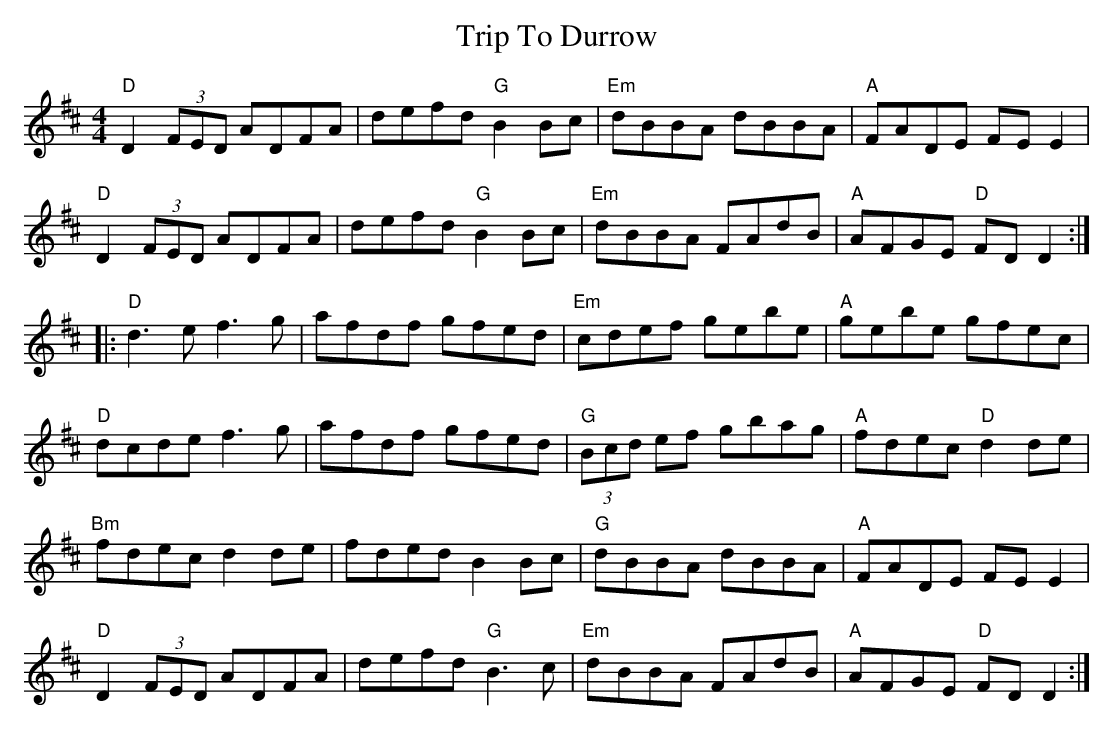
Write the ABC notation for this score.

X:1
T:Trip To Durrow
M:4/4
L:1/8
K:D
"D" D2 (3FED ADFA|defd "G" B2 Bc| "Em" dBBA dBBA| "A" FADE FE E2|
"D" D2 (3FED ADFA|defd "G" B2 Bc| "Em" dBBA FAdB| "A" AFGE "D" FD D2:|
|: "D" d3 e f3 g|afdf gfed| "Em" cdef gebe| "A" gebe gfec|
"D" dcde f3 g|afdf gfed|"G" (3Bcd ef gbag| "A" fdec "D" d2de|
"Bm"fdec d2de|fded B2 Bc| "G" dBBA dBBA| "A"FADE FE E2|
"D" D2 (3FED ADFA|defd "G" B3c| "Em" dBBA FAdB|  "A" AFGE "D" FD D2:|
